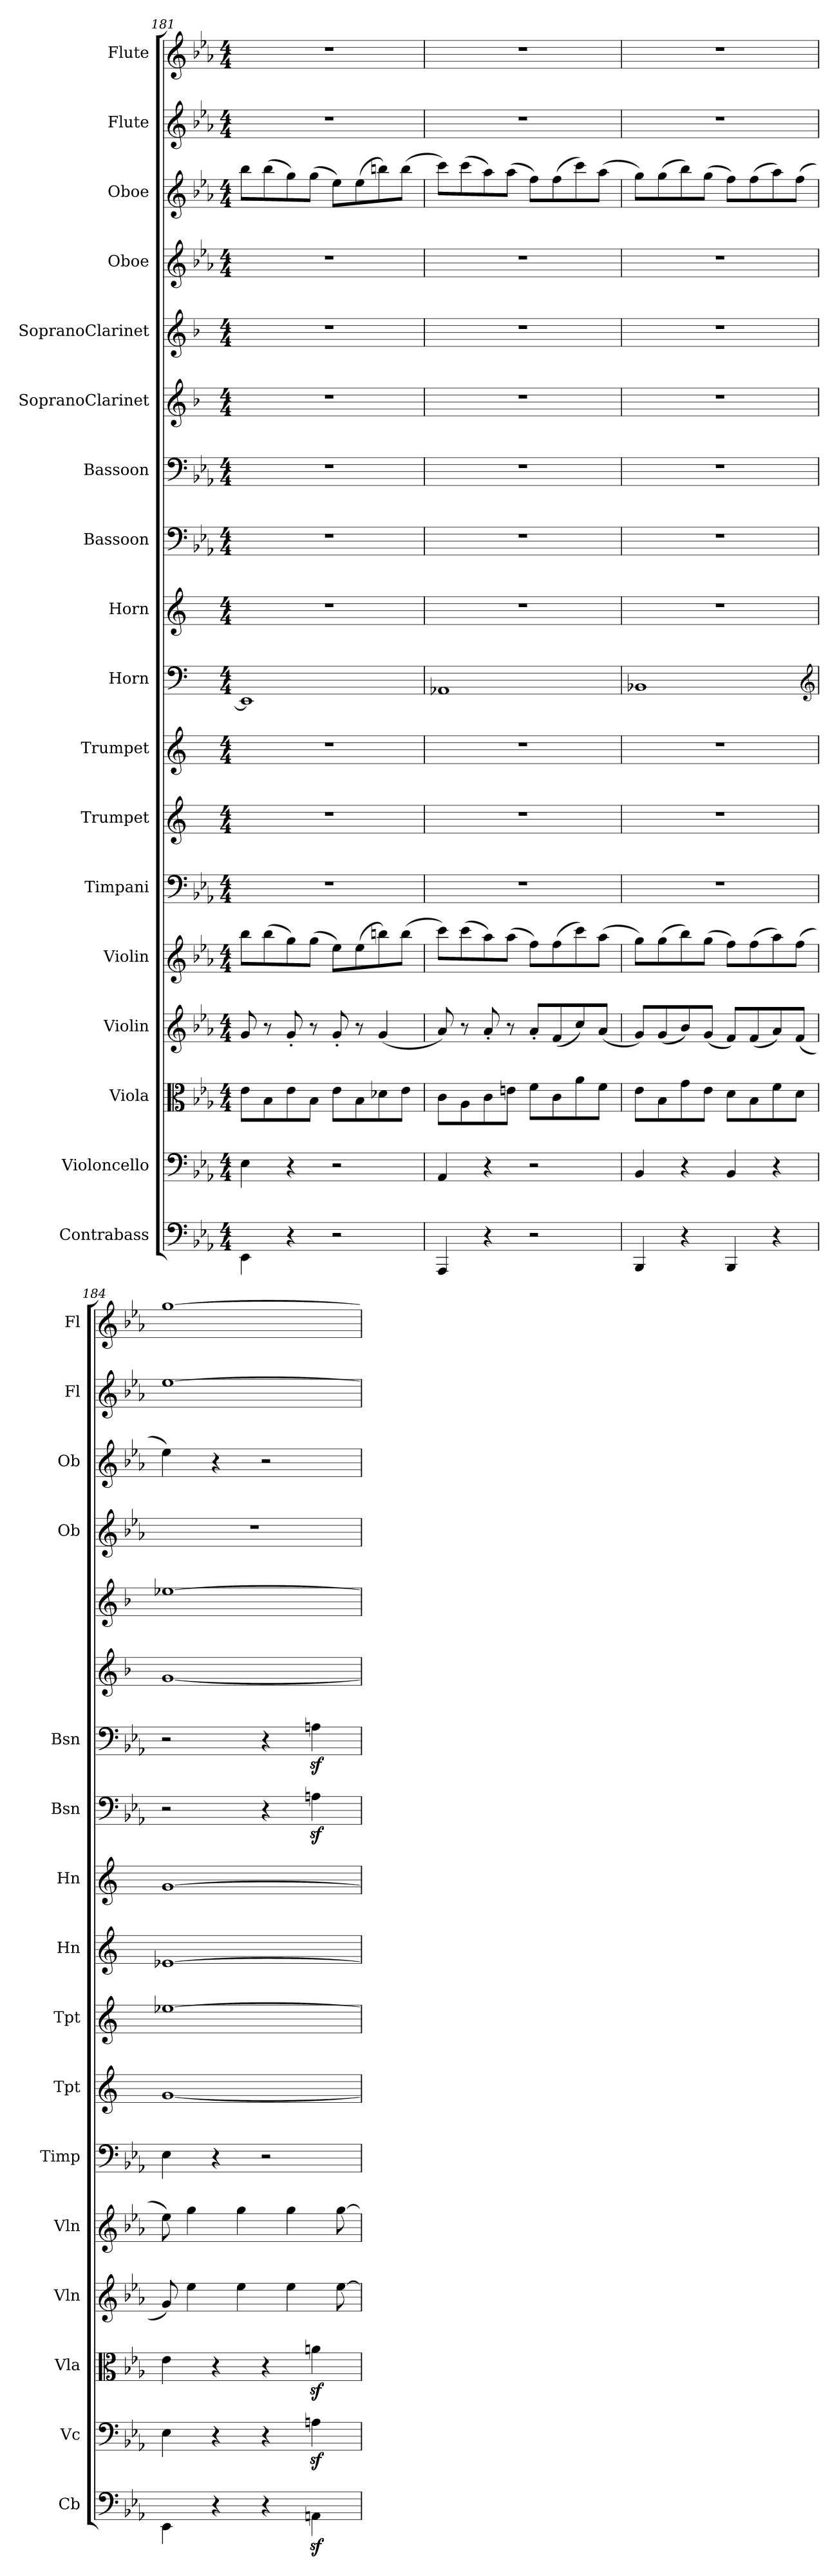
**kern	**kern	**kern	**kern	**kern	**kern	**kern	**kern	**kern	**kern	**kern	**kern	**kern	**kern	**kern	**kern	**kern	**kern
*part18	*part17	*part16	*part15	*part14	*part13	*part12	*part11	*part10	*part9	*part8	*part7	*part6	*part5	*part4	*part3	*part2	*part1
*staff18	*staff17	*staff16	*staff15	*staff14	*staff13	*staff12	*staff11	*staff10	*staff9	*staff8	*staff7	*staff6	*staff5	*staff4	*staff3	*staff2	*staff1
*I"Contrabass	*I"Violoncello	*I"Viola	*I"Violin	*I"Violin	*I"Timpani	*I"Trumpet	*I"Trumpet	*I"Horn	*I"Horn	*I"Bassoon	*I"Bassoon	*I"SopranoClarinet	*I"SopranoClarinet	*I"Oboe	*I"Oboe	*I"Flute	*I"Flute
*I'Cb	*I'Vc	*I'Vla	*I'Vln	*I'Vln	*I'Timp	*I'Tpt	*I'Tpt	*I'Hn	*I'Hn	*I'Bsn	*I'Bsn	*	*	*I'Ob	*I'Ob	*I'Fl	*I'Fl
*clefF4	*clefF4	*clefC3	*clefG2	*clefG2	*clefF4	*clefG2	*clefG2	*clefF4	*clefG2	*clefF4	*clefF4	*clefG2	*clefG2	*clefG2	*clefG2	*clefG2	*clefG2
*k[b-e-a-]	*k[b-e-a-]	*k[b-e-a-]	*k[b-e-a-]	*k[b-e-a-]	*k[b-e-a-]	*k[]	*k[]	*k[]	*k[]	*k[b-e-a-]	*k[b-e-a-]	*k[b-]	*k[b-]	*k[b-e-a-]	*k[b-e-a-]	*k[b-e-a-]	*k[b-e-a-]
*M4/4	*M4/4	*M4/4	*M4/4	*M4/4	*M4/4	*M4/4	*M4/4	*M4/4	*M4/4	*M4/4	*M4/4	*M4/4	*M4/4	*M4/4	*M4/4	*M4/4	*M4/4
=181	=181	=181	=181	=181	=181	=181	=181	=181	=181	=181	=181	=181	=181	=181	=181	=181	=181
4EE-"\	4E-"\	8e-\L	8g/	8bb-\L	1r	1r	1r	1EE-/]	1r	1r	1r	1r	1r	1r	8bb-\L	1r	1r
.	.	8B-\	8r	(8bb-\	.	.	.	.	.	.	.	.	.	.	(8bb-\	.	.
4r	4r	8e-\	8g'/	8gg\)	.	.	.	.	.	.	.	.	.	.	8gg\)	.	.
.	.	8B-\J	8r	(8gg\J	.	.	.	.	.	.	.	.	.	.	(8gg\J	.	.
2r	2r	8e-\L	8g'/	8ee-\L)	.	.	.	.	.	.	.	.	.	.	8ee-\L)	.	.
.	.	8B-\	8r	(8ee-\	.	.	.	.	.	.	.	.	.	.	(8ee-\	.	.
.	.	8d-X\	(4g/	8bbn\)	.	.	.	.	.	.	.	.	.	.	8bbn\)	.	.
.	.	8e-\J	.	(8bb\J	.	.	.	.	.	.	.	.	.	.	(8bb\J	.	.
=182	=182	=182	=182	=182	=182	=182	=182	=182	=182	=182	=182	=182	=182	=182	=182	=182	=182
4AAA-"/	4AA-"/	8c\L	8a-/)	8ccc\L)	1r	1r	1r	1AA-X/	1r	1r	1r	1r	1r	1r	8ccc\L)	1r	1r
.	.	8A-\	8r	(8ccc\	.	.	.	.	.	.	.	.	.	.	(8ccc\	.	.
4r	4r	8c\	8a-'/	8aa-\)	.	.	.	.	.	.	.	.	.	.	8aa-\)	.	.
.	.	8en\J	8r	(8aa-\J	.	.	.	.	.	.	.	.	.	.	(8aa-\J	.	.
2r	2r	8f\L	8a-'/L	8ff\L)	.	.	.	.	.	.	.	.	.	.	8ff\L)	.	.
.	.	8c\	(8f/	(8ff\	.	.	.	.	.	.	.	.	.	.	(8ff\	.	.
.	.	8a-\	8cc/)	8ccc\)	.	.	.	.	.	.	.	.	.	.	8ccc\)	.	.
.	.	8f\J	(8a-/J	(8aa-\J	.	.	.	.	.	.	.	.	.	.	(8aa-\J	.	.
=183	=183	=183	=183	=183	=183	=183	=183	=183	=183	=183	=183	=183	=183	=183	=183	=183	=183
4BBB-"/	4BB-"/	8e-\L	8g/L)	8gg\L)	1r	1r	1r	1BB-X/	1r	1r	1r	1r	1r	1r	8gg\L)	1r	1r
.	.	8B-\	(8g/	(8gg\	.	.	.	.	.	.	.	.	.	.	(8gg\	.	.
4r	4r	8g\	8b-/)	8bb-\)	.	.	.	.	.	.	.	.	.	.	8bb-\)	.	.
.	.	8e-\J	(8g/J	(8gg\J	.	.	.	.	.	.	.	.	.	.	(8gg\J	.	.
4BBB-"/	4BB-"/	8d\L	8f/L)	8ff\L)	.	.	.	.	.	.	.	.	.	.	8ff\L)	.	.
.	.	8B-\	(8f/	(8ff\	.	.	.	.	.	.	.	.	.	.	(8ff\	.	.
4r	4r	8f\	8a-/)	8aa-\)	.	.	.	.	.	.	.	.	.	.	8aa-\)	.	.
.	.	8d\J	(8f/J	(8ff\J	.	.	.	.	.	.	.	.	.	.	(8ff\J	.	.
*	*	*	*	*	*	*	*	*clefG2	*	*	*	*	*	*	*	*	*
=184	=184	=184	=184	=184	=184	=184	=184	=184	=184	=184	=184	=184	=184	=184	=184	=184	=184
4EE-"\	4E-"\	4e-\	8g/)	8ee-\)	4E-\	[1g/	[1ee-X\	[1e-X\	[1g\	2r	2r	[1g/	[1ee-X\	1r	4ee-\)	[1ee-\	[1gg\
.	.	.	4ee-\	4gg\	.	.	.	.	.	.	.	.	.	.	.	.	.
4r	4r	4r	.	.	4r	.	.	.	.	.	.	.	.	.	4r	.	.
.	.	.	4ee-\	4gg\	.	.	.	.	.	.	.	.	.	.	.	.	.
4r	4r	4r	.	.	2r	.	.	.	.	4r	4r	.	.	.	2r	.	.
.	.	.	4ee-\	4gg\	.	.	.	.	.	.	.	.	.	.	.	.	.
4AAnz\	4Anz\	4anz\	.	.	.	.	.	.	.	4Anz\	4Anz\	.	.	.	.	.	.
.	.	.	[8ee-\	[8gg\	.	.	.	.	.	.	.	.	.	.	.	.	.
=	=	=	=	=	=	=	=	=	=	=	=	=	=	=	=	=	=
*-	*-	*-	*-	*-	*-	*-	*-	*-	*-	*-	*-	*-	*-	*-	*-	*-	*-
